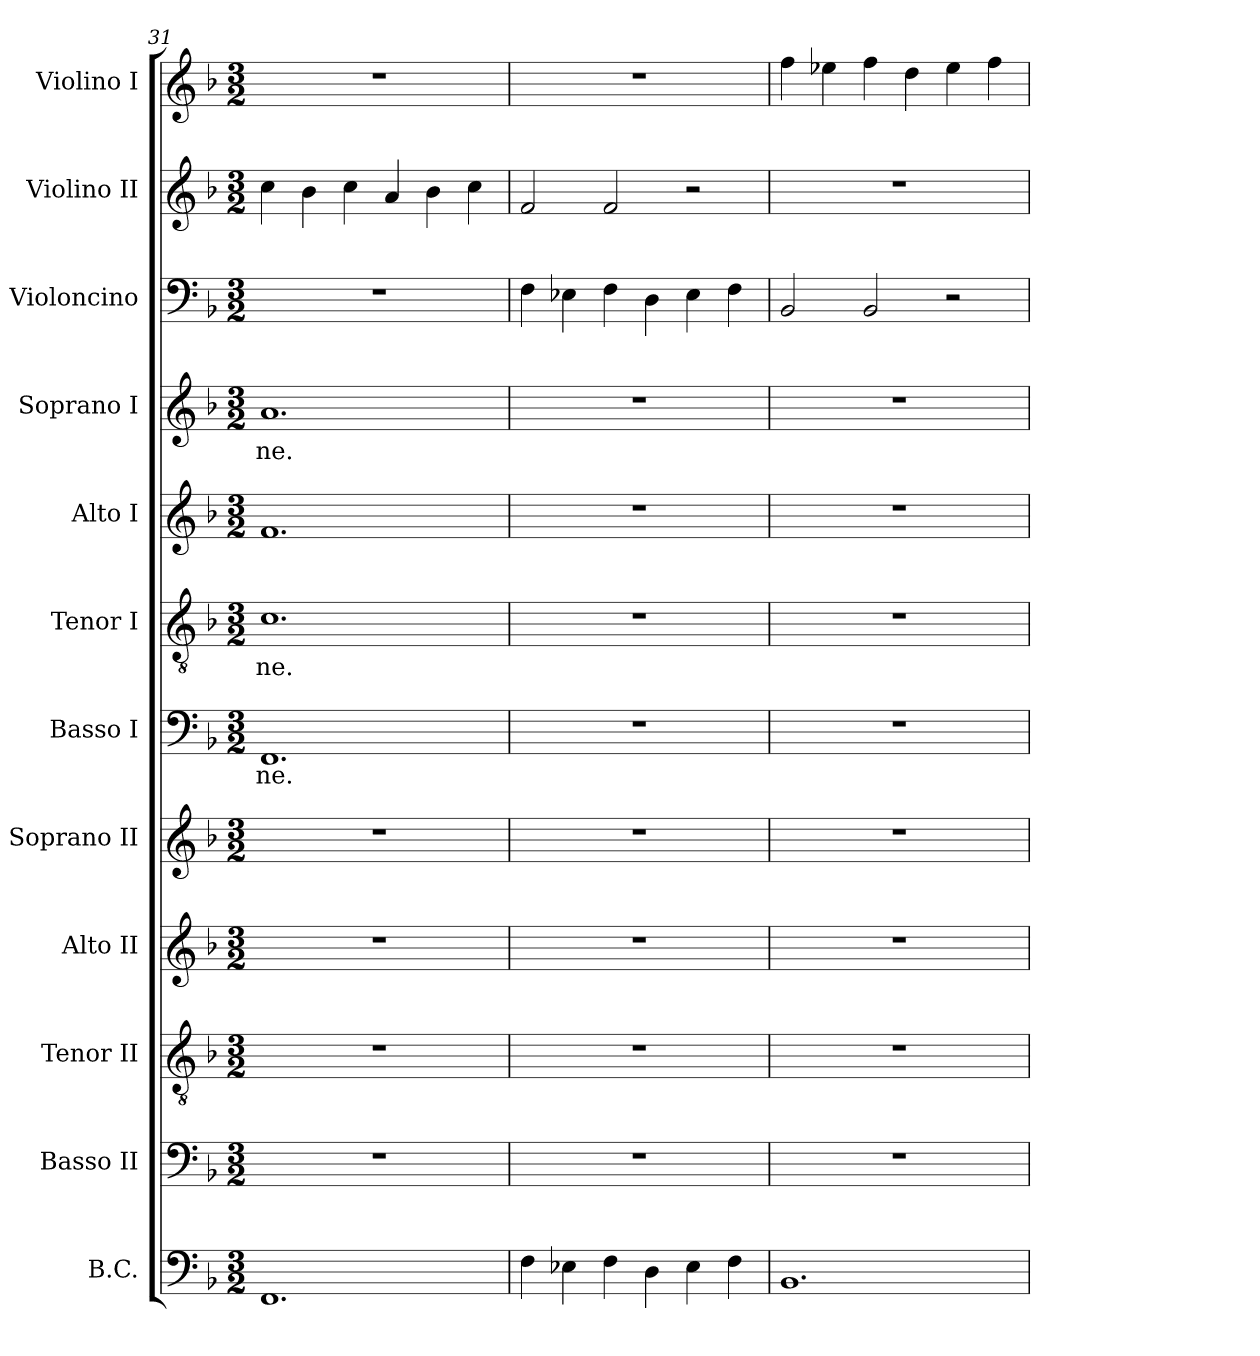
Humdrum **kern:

**kern	**kern	**kern	**kern	**kern	**kern	**text	**kern	**text	**kern	**kern	**text	**kern	**kern	**kern
*part12	*part11	*part10	*part9	*part8	*part7	*part7	*part6	*part6	*part5	*part4	*part4	*part3	*part2	*part1
*staff12	*staff11	*staff10	*staff9	*staff8	*staff7	*staff7	*staff6	*staff6	*staff5	*staff4	*staff4	*staff3	*staff2	*staff1
*I"B.C.	*I"Basso II	*I"Tenor II	*I"Alto II	*I"Soprano II	*I"Basso I	*	*I"Tenor I	*	*I"Alto I	*I"Soprano I	*	*I"Violoncino	*I"Violino II	*I"Violino I
*I'BC	*I'B 2	*I'T 2	*I'A 2	*I'S 2	*I'B 1	*	*I'T 1	*	*I'A 1	*I'S 1	*	*I'Vc.	*I'Vln. II	*I'Vln. I
*clefF4	*clefF4	*clefGv2	*clefG2	*clefG2	*clefF4	*	*clefGv2	*	*clefG2	*clefG2	*	*clefF4	*clefG2	*clefG2
*k[b-]	*k[b-]	*k[b-]	*k[b-]	*k[b-]	*k[b-]	*	*k[b-]	*	*k[b-]	*k[b-]	*	*k[b-]	*k[b-]	*k[b-]
*F:	*F:	*F:	*F:	*F:	*F:	*	*F:	*	*F:	*F:	*	*F:	*F:	*F:
*M3/2	*M3/2	*M3/2	*M3/2	*M3/2	*M3/2	*	*M3/2	*	*M3/2	*M3/2	*	*M3/2	*M3/2	*M3/2
=31	=31	=31	=31	=31	=31	=31	=31	=31	=31	=31	=31	=31	=31	=31
!	!	!	!	!	!	!LO:LY:b	!	!	!	!	!	!	!	!
!	!	!	!	!	!	!	!	!LO:LY:b	!	!	!	!	!	!
!	!	!	!	!	!	!	!	!	!	!	!LO:LY:b	!	!	!
1.FF	1.r	1.r	1.r	1.r	1.FF	-ne.	1.c	-ne.	1.f	1.a	-ne.	1.r	4cc\	1.r
.	.	.	.	.	.	.	.	.	.	.	.	.	4b-\	.
.	.	.	.	.	.	.	.	.	.	.	.	.	4cc\	.
.	.	.	.	.	.	.	.	.	.	.	.	.	4a/	.
.	.	.	.	.	.	.	.	.	.	.	.	.	4b-\	.
.	.	.	.	.	.	.	.	.	.	.	.	.	4cc\	.
!!LO:PB:g=z
=32	=32	=32	=32	=32	=32	=32	=32	=32	=32	=32	=32	=32	=32	=32
4F\	1.r	1.r	1.r	1.r	1.r	.	1.r	.	1.r	1.r	.	4F\	2f/	1.r
4E-X\	.	.	.	.	.	.	.	.	.	.	.	4E-X\	.	.
4F\	.	.	.	.	.	.	.	.	.	.	.	4F\	2f/	.
4D\	.	.	.	.	.	.	.	.	.	.	.	4D\	.	.
4E-\	.	.	.	.	.	.	.	.	.	.	.	4E-\	2r	.
4F\	.	.	.	.	.	.	.	.	.	.	.	4F\	.	.
=33	=33	=33	=33	=33	=33	=33	=33	=33	=33	=33	=33	=33	=33	=33
1.BB-	1.r	1.r	1.r	1.r	1.r	.	1.r	.	1.r	1.r	.	2BB-/	1.r	4ff\
.	.	.	.	.	.	.	.	.	.	.	.	.	.	4ee-X\
.	.	.	.	.	.	.	.	.	.	.	.	2BB-/	.	4ff\
.	.	.	.	.	.	.	.	.	.	.	.	.	.	4dd\
.	.	.	.	.	.	.	.	.	.	.	.	2r	.	4ee-\
.	.	.	.	.	.	.	.	.	.	.	.	.	.	4ff\
=	=	=	=	=	=	=	=	=	=	=	=	=	=	=
*-	*-	*-	*-	*-	*-	*-	*-	*-	*-	*-	*-	*-	*-	*-
